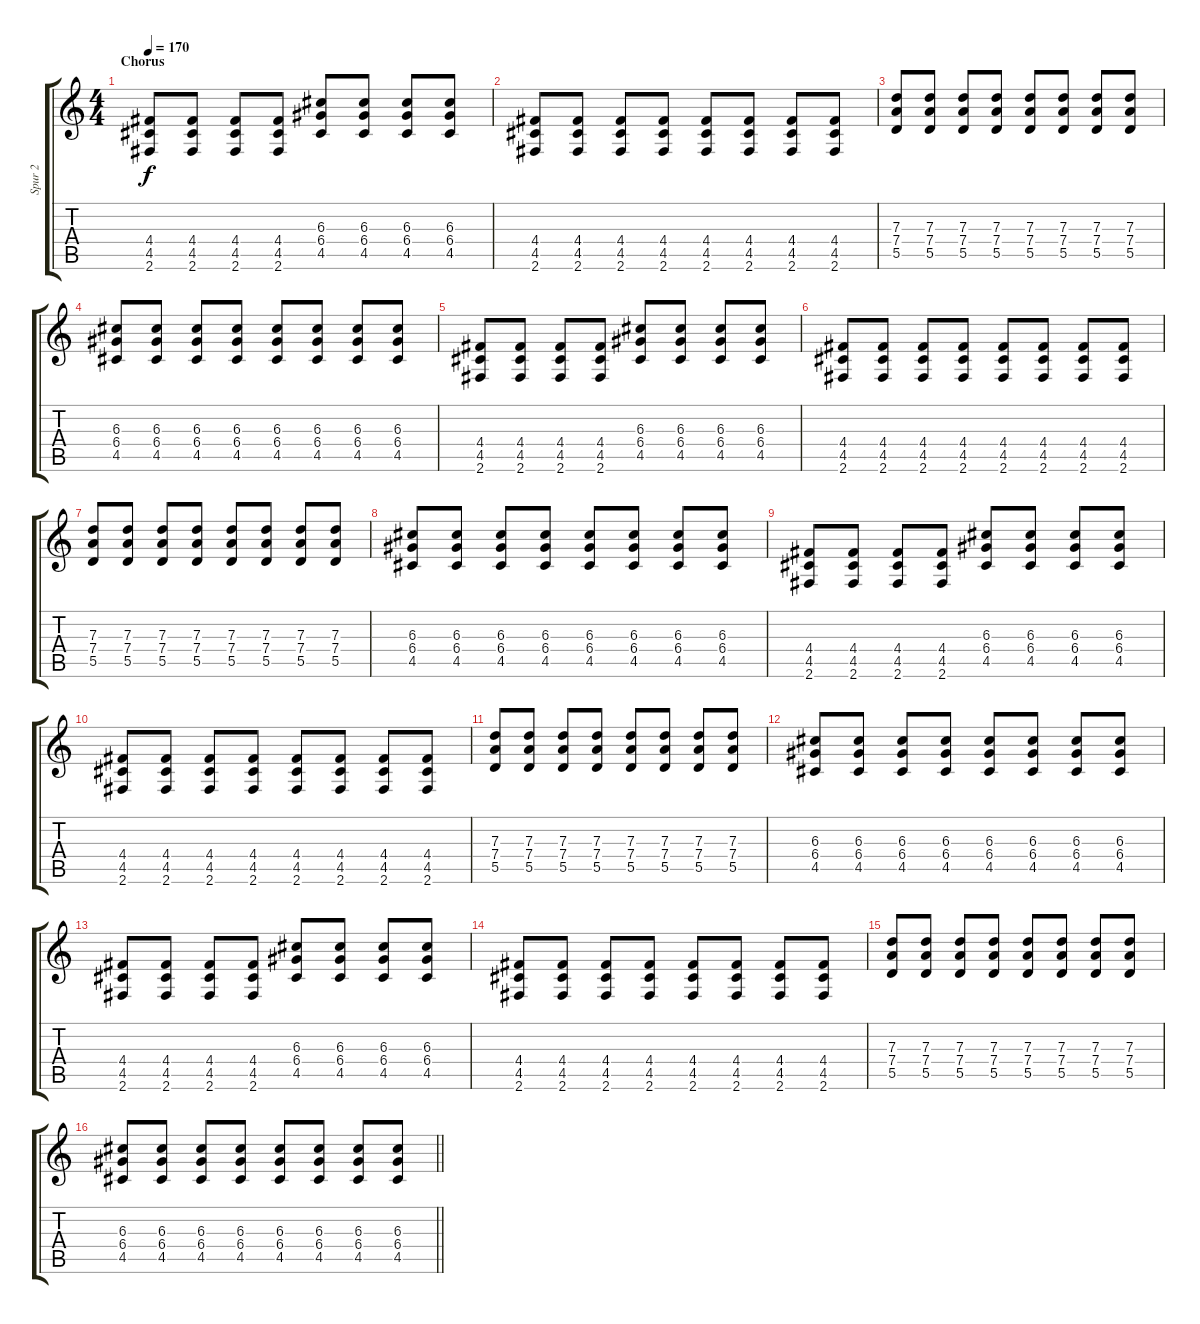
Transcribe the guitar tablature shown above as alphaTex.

\track ("Spur 2" "Spur 2") {instrument overdrivenguitar}
\staff {score tabs}
\tuning (E4 B3 G3 D3 A2 E2) {hide}
\ts (4 4)
\section ("" "Chorus")
\tempo 170
\clef g2
\ks c
(4.4 4.5 2.6).8{dy f} (4.4 4.5 2.6).8 (4.4 4.5 2.6).8 (4.4 4.5 2.6).8 (6.3 6.4 4.5).8 (6.3 6.4 4.5).8 (6.3 6.4 4.5).8 (6.3 6.4 4.5).8 |
(4.4 4.5 2.6).8 (4.4 4.5 2.6).8 (4.4 4.5 2.6).8 (4.4 4.5 2.6).8 (4.4 4.5 2.6).8 (4.4 4.5 2.6).8 (4.4 4.5 2.6).8 (4.4 4.5 2.6).8 |
(7.3 7.4 5.5).8 (7.3 7.4 5.5).8 (7.3 7.4 5.5).8 (7.3 7.4 5.5).8 (7.3 7.4 5.5).8 (7.3 7.4 5.5).8 (7.3 7.4 5.5).8 (7.3 7.4 5.5).8 |
(6.3 6.4 4.5).8 (6.3 6.4 4.5).8 (6.3 6.4 4.5).8 (6.3 6.4 4.5).8 (6.3 6.4 4.5).8 (6.3 6.4 4.5).8 (6.3 6.4 4.5).8 (6.3 6.4 4.5).8 |
(4.4 4.5 2.6).8 (4.4 4.5 2.6).8 (4.4 4.5 2.6).8 (4.4 4.5 2.6).8 (6.3 6.4 4.5).8 (6.3 6.4 4.5).8 (6.3 6.4 4.5).8 (6.3 6.4 4.5).8 |
(4.4 4.5 2.6).8 (4.4 4.5 2.6).8 (4.4 4.5 2.6).8 (4.4 4.5 2.6).8 (4.4 4.5 2.6).8 (4.4 4.5 2.6).8 (4.4 4.5 2.6).8 (4.4 4.5 2.6).8 |
(7.3 7.4 5.5).8 (7.3 7.4 5.5).8 (7.3 7.4 5.5).8 (7.3 7.4 5.5).8 (7.3 7.4 5.5).8 (7.3 7.4 5.5).8 (7.3 7.4 5.5).8 (7.3 7.4 5.5).8 |
(6.3 6.4 4.5).8 (6.3 6.4 4.5).8 (6.3 6.4 4.5).8 (6.3 6.4 4.5).8 (6.3 6.4 4.5).8 (6.3 6.4 4.5).8 (6.3 6.4 4.5).8 (6.3 6.4 4.5).8 |
(4.4 4.5 2.6).8 (4.4 4.5 2.6).8 (4.4 4.5 2.6).8 (4.4 4.5 2.6).8 (6.3 6.4 4.5).8 (6.3 6.4 4.5).8 (6.3 6.4 4.5).8 (6.3 6.4 4.5).8 |
(4.4 4.5 2.6).8 (4.4 4.5 2.6).8 (4.4 4.5 2.6).8 (4.4 4.5 2.6).8 (4.4 4.5 2.6).8 (4.4 4.5 2.6).8 (4.4 4.5 2.6).8 (4.4 4.5 2.6).8 |
(7.3 7.4 5.5).8 (7.3 7.4 5.5).8 (7.3 7.4 5.5).8 (7.3 7.4 5.5).8 (7.3 7.4 5.5).8 (7.3 7.4 5.5).8 (7.3 7.4 5.5).8 (7.3 7.4 5.5).8 |
(6.3 6.4 4.5).8 (6.3 6.4 4.5).8 (6.3 6.4 4.5).8 (6.3 6.4 4.5).8 (6.3 6.4 4.5).8 (6.3 6.4 4.5).8 (6.3 6.4 4.5).8 (6.3 6.4 4.5).8 |
(4.4 4.5 2.6).8 (4.4 4.5 2.6).8 (4.4 4.5 2.6).8 (4.4 4.5 2.6).8 (6.3 6.4 4.5).8 (6.3 6.4 4.5).8 (6.3 6.4 4.5).8 (6.3 6.4 4.5).8 |
(4.4 4.5 2.6).8 (4.4 4.5 2.6).8 (4.4 4.5 2.6).8 (4.4 4.5 2.6).8 (4.4 4.5 2.6).8 (4.4 4.5 2.6).8 (4.4 4.5 2.6).8 (4.4 4.5 2.6).8 |
(7.3 7.4 5.5).8 (7.3 7.4 5.5).8 (7.3 7.4 5.5).8 (7.3 7.4 5.5).8 (7.3 7.4 5.5).8 (7.3 7.4 5.5).8 (7.3 7.4 5.5).8 (7.3 7.4 5.5).8 |
\barLineRight lightlight
(6.3 6.4 4.5).8 (6.3 6.4 4.5).8 (6.3 6.4 4.5).8 (6.3 6.4 4.5).8 (6.3 6.4 4.5).8 (6.3 6.4 4.5).8 (6.3 6.4 4.5).8 (6.3 6.4 4.5).8
